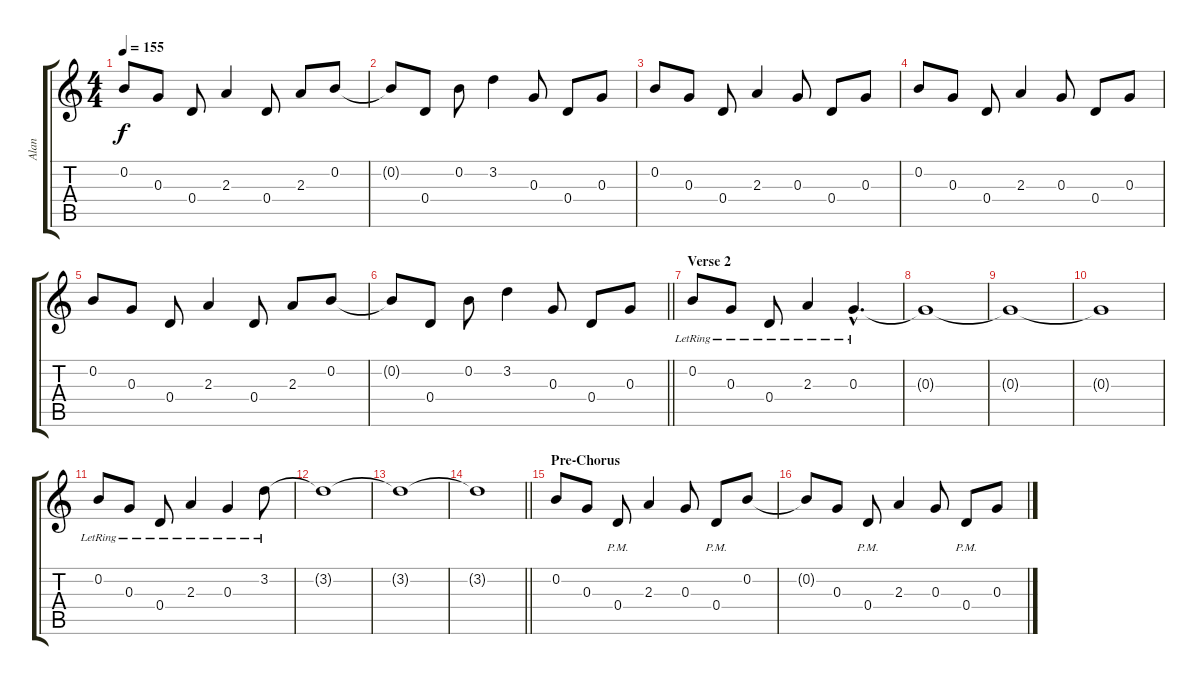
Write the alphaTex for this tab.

\track ("Alan" "Alan") {instrument distortionguitar}
\staff {score tabs}
\tuning (E4 B3 G3 D3 A2 D2) {hide}
\ts (4 4)
\tempo 155
\clef g2
\ks c
0.2.8{dy f} 0.3.8 0.4.8 2.3.4 0.4.8 2.3.8 0.2.8 |
0.2{t}.8 0.4.8 0.2.8 3.2.4 0.3.8 0.4.8 0.3.8 |
0.2.8 0.3.8 0.4.8 2.3.4 0.3.8 0.4.8 0.3.8 |
0.2.8 0.3.8 0.4.8 2.3.4 0.3.8 0.4.8 0.3.8 |
0.2.8 0.3.8 0.4.8 2.3.4 0.4.8 2.3.8 0.2.8 |
\barLineRight lightlight
0.2{t}.8 0.4.8 0.2.8 3.2.4 0.3.8 0.4.8 0.3.8 |
\section ("" "Verse 2")
0.2{lr}.8 0.3{lr}.8 0.4{lr}.8 2.3{lr}.4 0.3{hac lr}.4{d volume 2} |
0.3{t}.1 |
0.3{t}.1 |
0.3{t}.1 |
0.2{lr}.8{volume 11} 0.3{lr}.8 0.4{lr}.8 2.3{lr}.4 0.3{lr}.4{volume 2} 3.2{lr}.8 |
3.2{t}.1 |
3.2{t}.1 |
\barLineRight lightlight
3.2{t}.1 |
\section ("" "Pre-Chorus")
0.2.8{volume 10} 0.3.8 0.4{pm}.8 2.3.4 0.3.8 0.4{pm}.8 0.2.8 |
0.2{t}.8 0.3.8 0.4{pm}.8 2.3.4 0.3.8 0.4{pm}.8 0.3.8
